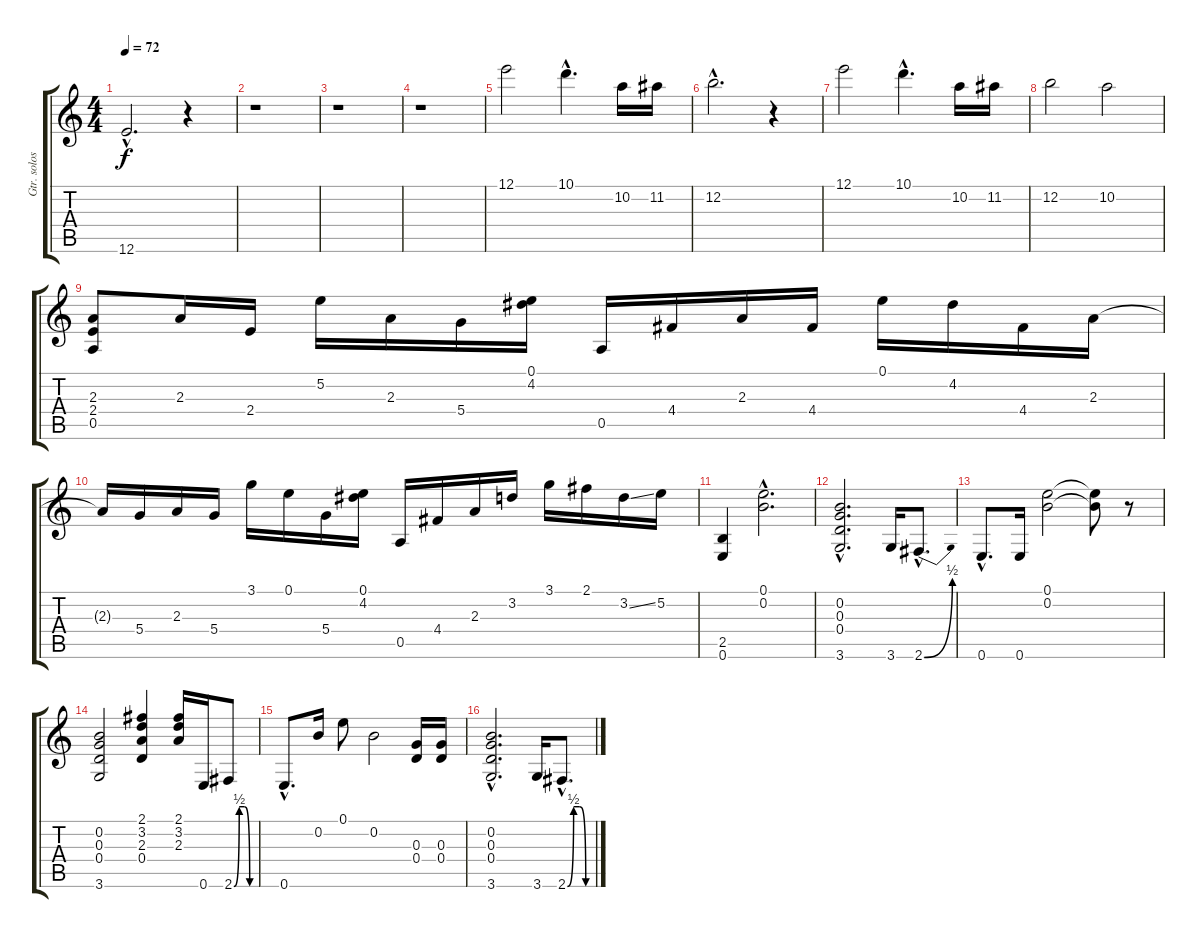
\track ("Gtr. solos" "Gtr. solos") {instrument overdrivenguitar}
\staff {score tabs}
\tuning (E4 B3 G3 D3 A2 E2) {hide}
\ts (4 4)
\tempo 72
\clef g2
\ks c
12.6{hac}.2{d dy f} r.4 |
r.1 |
r.1 |
r.1 |
12.1.2 10.1{hac}.4{d} 10.2.16 11.2.16 |
12.2{hac}.2{d} r.4 |
12.1.2 10.1{hac}.4{d} 10.2.16 11.2.16 |
12.2.2 10.2.2 |
(2.3 2.4 0.5).8 2.3.16 2.4.16 5.2.16 2.3.16 5.4.16 (0.1 4.2).16 0.5.16 4.4.16 2.3.16 4.4.16 0.1.16 4.2.16 4.4.16 2.3.16 |
2.3{t}.16 5.4.16 2.3.16 5.4.16 3.1.16 0.1.16 5.4.16 (0.1 4.2).16 0.5.16 4.4.16 2.3.16 3.2.16 3.1.16 2.1.16 3.2{ss}.16 5.2.16 |
(2.5 0.6).4 (0.1{hac} 0.2{hac}).2{d} |
(0.2{hac} 0.3{hac} 0.4{hac} 3.6{hac}).2{d} 3.6.16 2.6{be (bend 0 0 60 2) hac}.8{d} |
0.6{hac}.8{d} 0.6.16 (0.1 0.2).2 (0.1{t} 0.2{t}).8 r.8 |
(0.2 0.3 0.4 3.6).2 (2.1 3.2 2.3 0.4).4 (2.1 3.2 2.3).16 0.6.16 2.6{be (custom 0 0 15 2 30 2 45 0 60 0)}.8 |
0.6{hac}.8{d} 0.2.16 0.1.8 0.2.2 (0.3 0.4).16 (0.3 0.4).16 |
(0.2{hac} 0.3{hac} 0.4{hac} 3.6{hac}).2{d} 3.6.16 2.6{be (custom 0 0 15 2 30 2 45 0 60 0) hac}.8{d}
